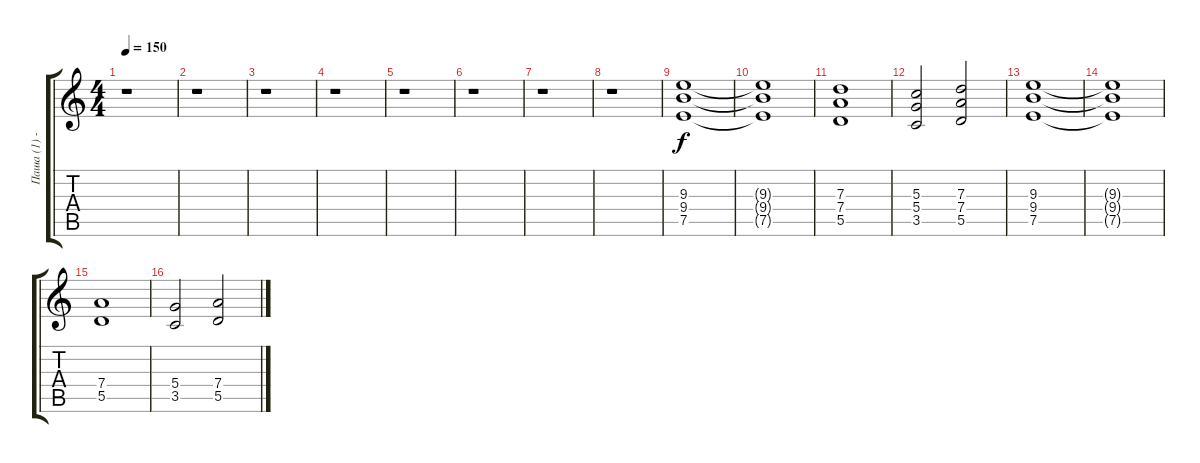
\track ("Паша (1) - гитара" "Паша (1) -") {instrument distortionguitar}
\staff {score tabs}
\tuning (E4 B3 G3 D3 A2 E2) {hide}
\ts (4 4)
\tempo 150
\clef g2
\ks c
r.1{dy f instrument distortionguitar} |
r.1 |
r.1 |
r.1 |
r.1 |
r.1 |
r.1 |
r.1 |
(9.3 9.4 7.5).1 |
(9.3{t} 9.4{t} 7.5{t}).1 |
(7.3 7.4 5.5).1 |
(5.3 5.4 3.5).2 (7.3 7.4 5.5).2 |
(9.3 9.4 7.5).1 |
(9.3{t} 9.4{t} 7.5{t}).1 |
(7.4 5.5).1 |
(5.4 3.5).2 (7.4 5.5).2
